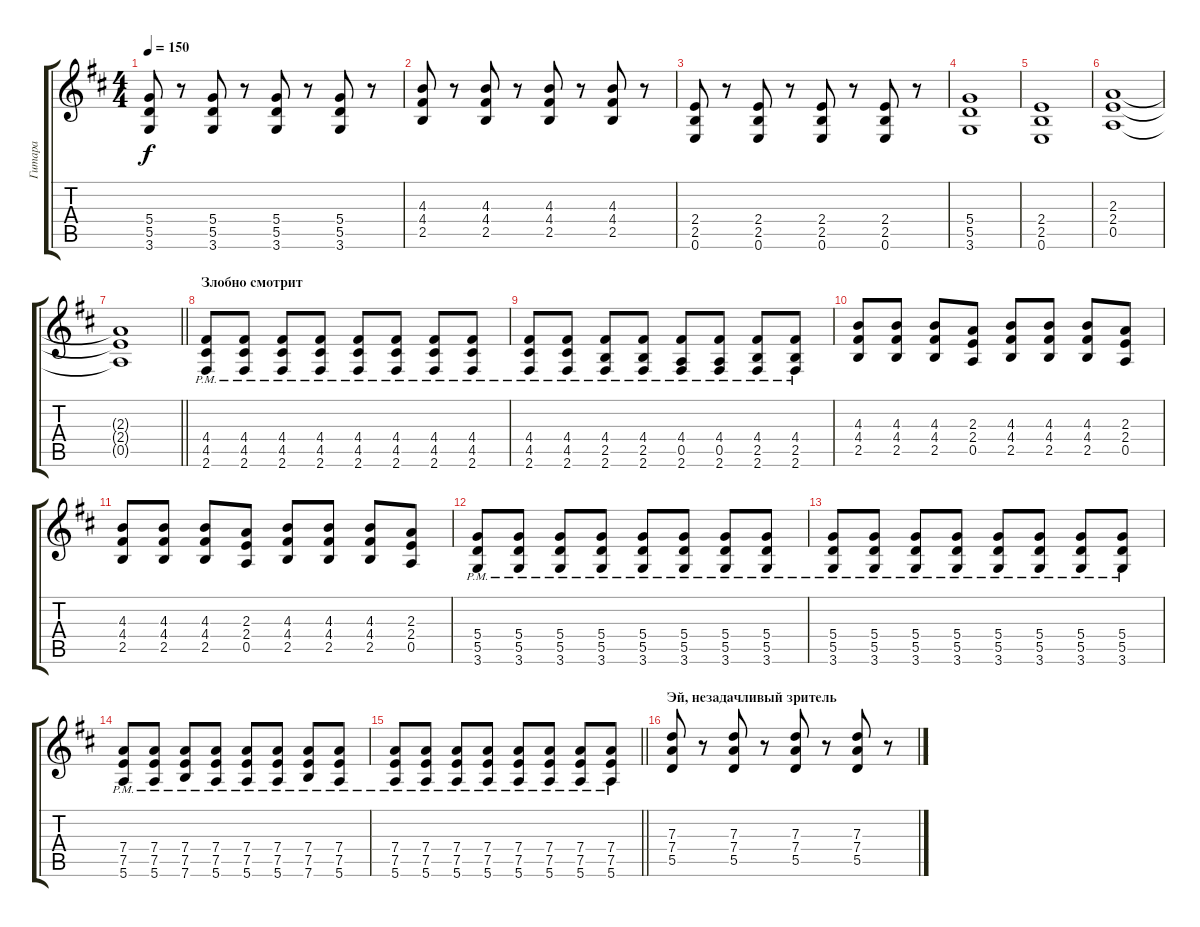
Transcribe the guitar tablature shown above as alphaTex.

\track ("Гитара" "Гитара") {instrument distortionguitar}
\staff {score tabs}
\tuning (E4 B3 G3 D3 A2 E2) {hide}
\ts (4 4)
\tempo 150
\clef g2
\ks bminor
(5.4 5.5 3.6).8{dy f} r.8 (5.4 5.5 3.6).8 r.8 (5.4 5.5 3.6).8 r.8 (5.4 5.5 3.6).8 r.8 |
(4.3 4.4 2.5).8 r.8 (4.3 4.4 2.5).8 r.8 (4.3 4.4 2.5).8 r.8 (4.3 4.4 2.5).8 r.8 |
(2.4 2.5 0.6).8 r.8 (2.4 2.5 0.6).8 r.8 (2.4 2.5 0.6).8 r.8 (2.4 2.5 0.6).8 r.8 |
(5.4 5.5 3.6).1 |
(2.4 2.5 0.6).1 |
(2.3 2.4 0.5).1 |
\barLineRight lightlight
(2.3{t} 2.4{t} 0.5{t}).1 |
\section ("" "Злобно смотрит")
(4.4{pm} 4.5{pm} 2.6{pm}).8 (4.4{pm} 4.5{pm} 2.6{pm}).8 (4.4{pm} 4.5{pm} 2.6{pm}).8 (4.4{pm} 4.5{pm} 2.6{pm}).8 (4.4{pm} 4.5{pm} 2.6{pm}).8 (4.4{pm} 4.5{pm} 2.6{pm}).8 (4.4{pm} 4.5{pm} 2.6{pm}).8 (4.4{pm} 4.5{pm} 2.6{pm}).8 |
(4.4{pm} 4.5{pm} 2.6{pm}).8 (4.4{pm} 4.5{pm} 2.6{pm}).8 (4.4{pm} 2.5{pm} 2.6{pm}).8 (4.4{pm} 2.5{pm} 2.6{pm}).8 (4.4{pm} 0.5{pm} 2.6{pm}).8 (4.4{pm} 0.5{pm} 2.6{pm}).8 (4.4{pm} 2.5{pm} 2.6{pm}).8 (4.4{pm} 2.5{pm} 2.6{pm}).8 |
(4.3 4.4 2.5).8 (4.3 4.4 2.5).8 (4.3 4.4 2.5).8 (2.3 2.4 0.5).8 (4.3 4.4 2.5).8 (4.3 4.4 2.5).8 (4.3 4.4 2.5).8 (2.3 2.4 0.5).8 |
(4.3 4.4 2.5).8 (4.3 4.4 2.5).8 (4.3 4.4 2.5).8 (2.3 2.4 0.5).8 (4.3 4.4 2.5).8 (4.3 4.4 2.5).8 (4.3 4.4 2.5).8 (2.3 2.4 0.5).8 |
(5.4{pm} 5.5{pm} 3.6{pm}).8 (5.4{pm} 5.5{pm} 3.6{pm}).8 (5.4{pm} 5.5{pm} 3.6{pm}).8 (5.4{pm} 5.5{pm} 3.6{pm}).8 (5.4{pm} 5.5{pm} 3.6{pm}).8 (5.4{pm} 5.5{pm} 3.6{pm}).8 (5.4{pm} 5.5{pm} 3.6{pm}).8 (5.4{pm} 5.5{pm} 3.6{pm}).8 |
(5.4{pm} 5.5{pm} 3.6{pm}).8 (5.4{pm} 5.5{pm} 3.6{pm}).8 (5.4{pm} 5.5{pm} 3.6{pm}).8 (5.4{pm} 5.5{pm} 3.6{pm}).8 (5.4{pm} 5.5{pm} 3.6{pm}).8 (5.4{pm} 5.5{pm} 3.6{pm}).8 (5.4{pm} 5.5{pm} 3.6{pm}).8 (5.4{pm} 5.5{pm} 3.6{pm}).8 |
(7.4{pm} 7.5{pm} 5.6{pm}).8 (7.4{pm} 7.5{pm} 5.6{pm}).8 (7.4{pm} 7.5{pm} 7.6{pm}).8 (7.4{pm} 7.5{pm} 5.6{pm}).8 (7.4{pm} 7.5{pm} 5.6{pm}).8 (7.4{pm} 7.5{pm} 5.6{pm}).8 (7.4{pm} 7.5{pm} 7.6{pm}).8 (7.4{pm} 7.5{pm} 5.6{pm}).8 |
\barLineRight lightlight
(7.4{pm} 7.5{pm} 5.6{pm}).8 (7.4{pm} 7.5{pm} 5.6{pm}).8 (7.4{pm} 7.5{pm} 5.6{pm}).8 (7.4{pm} 7.5{pm} 5.6{pm}).8 (7.4{pm} 7.5{pm} 5.6{pm}).8 (7.4{pm} 7.5{pm} 5.6{pm}).8 (7.4{pm} 7.5{pm} 5.6{pm}).8 (7.4{pm} 7.5{pm} 5.6{pm}).8 |
\section ("" "Эй, незадачливый зритель")
(7.3 7.4 5.5).8 r.8 (7.3 7.4 5.5).8 r.8 (7.3 7.4 5.5).8 r.8 (7.3 7.4 5.5).8 r.8
